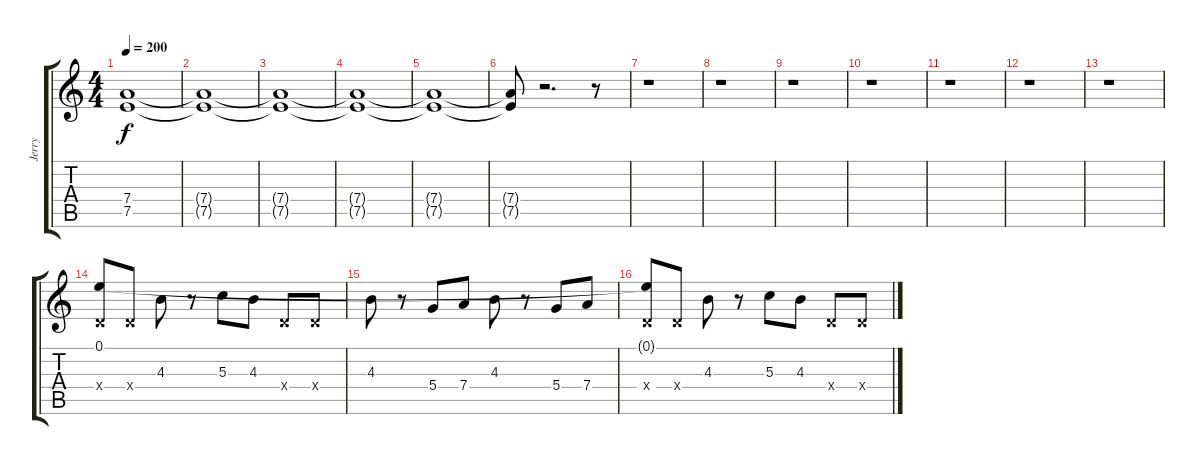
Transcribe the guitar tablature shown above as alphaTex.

\track ("Jerry" "Jerry") {instrument overdrivenguitar}
\staff {score tabs}
\tuning (E4 B3 G3 D3 A2 D2) {hide}
\ts (4 4)
\tempo 200
\clef g2
\ks c
(7.4{t} 7.5{t}).1{dy f} |
(7.4{t} 7.5{t}).1 |
(7.4{t} 7.5{t}).1 |
(7.4{t} 7.5{t}).1 |
(7.4{t} 7.5{t}).1 |
(7.4{t} 7.5{t}).8 r.2{d} r.8 |
r.1 |
r.1 |
r.1 |
r.1 |
r.1 |
r.1 |
r.1 |
(0.1 0.4{x}).8 0.4{x}.8 4.3.8 r.8 5.3.8 4.3.8 0.4{x}.8 0.4{x}.8 |
4.3.8 r.8 5.4.8 7.4.8 4.3.8 r.8 5.4.8 7.4.8 |
(0.1{t} 0.4{x}).8 0.4{x}.8 4.3.8 r.8 5.3.8 4.3.8 0.4{x}.8 0.4{x}.8
